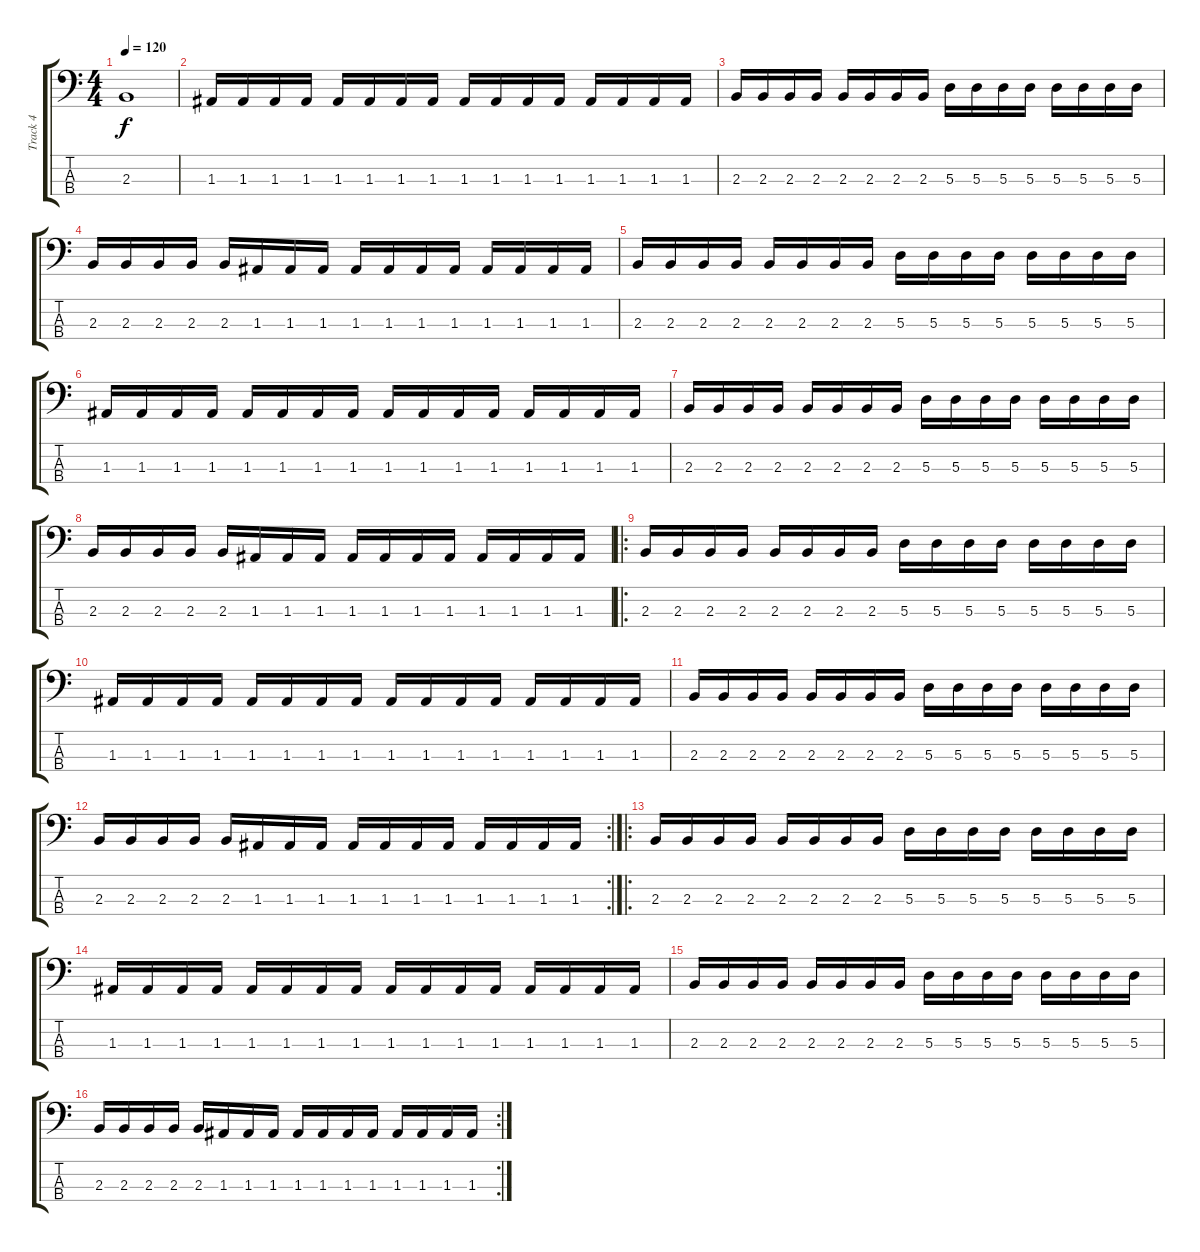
\track ("Track 4" "Track 4") {instrument electricbassfinger}
\staff {score tabs}
\tuning (G2 D2 A1 E1) {hide}
\ts (4 4)
\tempo 120
\clef f4
\ks c
2.3.1{dy f} |
1.3.16 1.3.16 1.3.16 1.3.16 1.3.16 1.3.16 1.3.16 1.3.16 1.3.16 1.3.16 1.3.16 1.3.16 1.3.16 1.3.16 1.3.16 1.3.16 |
2.3.16 2.3.16 2.3.16 2.3.16 2.3.16 2.3.16 2.3.16 2.3.16 5.3.16 5.3.16 5.3.16 5.3.16 5.3.16 5.3.16 5.3.16 5.3.16 |
2.3.16 2.3.16 2.3.16 2.3.16 2.3.16 1.3.16 1.3.16 1.3.16 1.3.16 1.3.16 1.3.16 1.3.16 1.3.16 1.3.16 1.3.16 1.3.16 |
2.3.16 2.3.16 2.3.16 2.3.16 2.3.16 2.3.16 2.3.16 2.3.16 5.3.16 5.3.16 5.3.16 5.3.16 5.3.16 5.3.16 5.3.16 5.3.16 |
1.3.16 1.3.16 1.3.16 1.3.16 1.3.16 1.3.16 1.3.16 1.3.16 1.3.16 1.3.16 1.3.16 1.3.16 1.3.16 1.3.16 1.3.16 1.3.16 |
2.3.16 2.3.16 2.3.16 2.3.16 2.3.16 2.3.16 2.3.16 2.3.16 5.3.16 5.3.16 5.3.16 5.3.16 5.3.16 5.3.16 5.3.16 5.3.16 |
2.3.16 2.3.16 2.3.16 2.3.16 2.3.16 1.3.16 1.3.16 1.3.16 1.3.16 1.3.16 1.3.16 1.3.16 1.3.16 1.3.16 1.3.16 1.3.16 |
\ro
2.3.16 2.3.16 2.3.16 2.3.16 2.3.16 2.3.16 2.3.16 2.3.16 5.3.16 5.3.16 5.3.16 5.3.16 5.3.16 5.3.16 5.3.16 5.3.16 |
1.3.16 1.3.16 1.3.16 1.3.16 1.3.16 1.3.16 1.3.16 1.3.16 1.3.16 1.3.16 1.3.16 1.3.16 1.3.16 1.3.16 1.3.16 1.3.16 |
2.3.16 2.3.16 2.3.16 2.3.16 2.3.16 2.3.16 2.3.16 2.3.16 5.3.16 5.3.16 5.3.16 5.3.16 5.3.16 5.3.16 5.3.16 5.3.16 |
\rc 2
2.3.16 2.3.16 2.3.16 2.3.16 2.3.16 1.3.16 1.3.16 1.3.16 1.3.16 1.3.16 1.3.16 1.3.16 1.3.16 1.3.16 1.3.16 1.3.16 |
\ro
2.3.16 2.3.16 2.3.16 2.3.16 2.3.16 2.3.16 2.3.16 2.3.16 5.3.16 5.3.16 5.3.16 5.3.16 5.3.16 5.3.16 5.3.16 5.3.16 |
1.3.16 1.3.16 1.3.16 1.3.16 1.3.16 1.3.16 1.3.16 1.3.16 1.3.16 1.3.16 1.3.16 1.3.16 1.3.16 1.3.16 1.3.16 1.3.16 |
2.3.16 2.3.16 2.3.16 2.3.16 2.3.16 2.3.16 2.3.16 2.3.16 5.3.16 5.3.16 5.3.16 5.3.16 5.3.16 5.3.16 5.3.16 5.3.16 |
\rc 2
2.3.16 2.3.16 2.3.16 2.3.16 2.3.16 1.3.16 1.3.16 1.3.16 1.3.16 1.3.16 1.3.16 1.3.16 1.3.16 1.3.16 1.3.16 1.3.16
